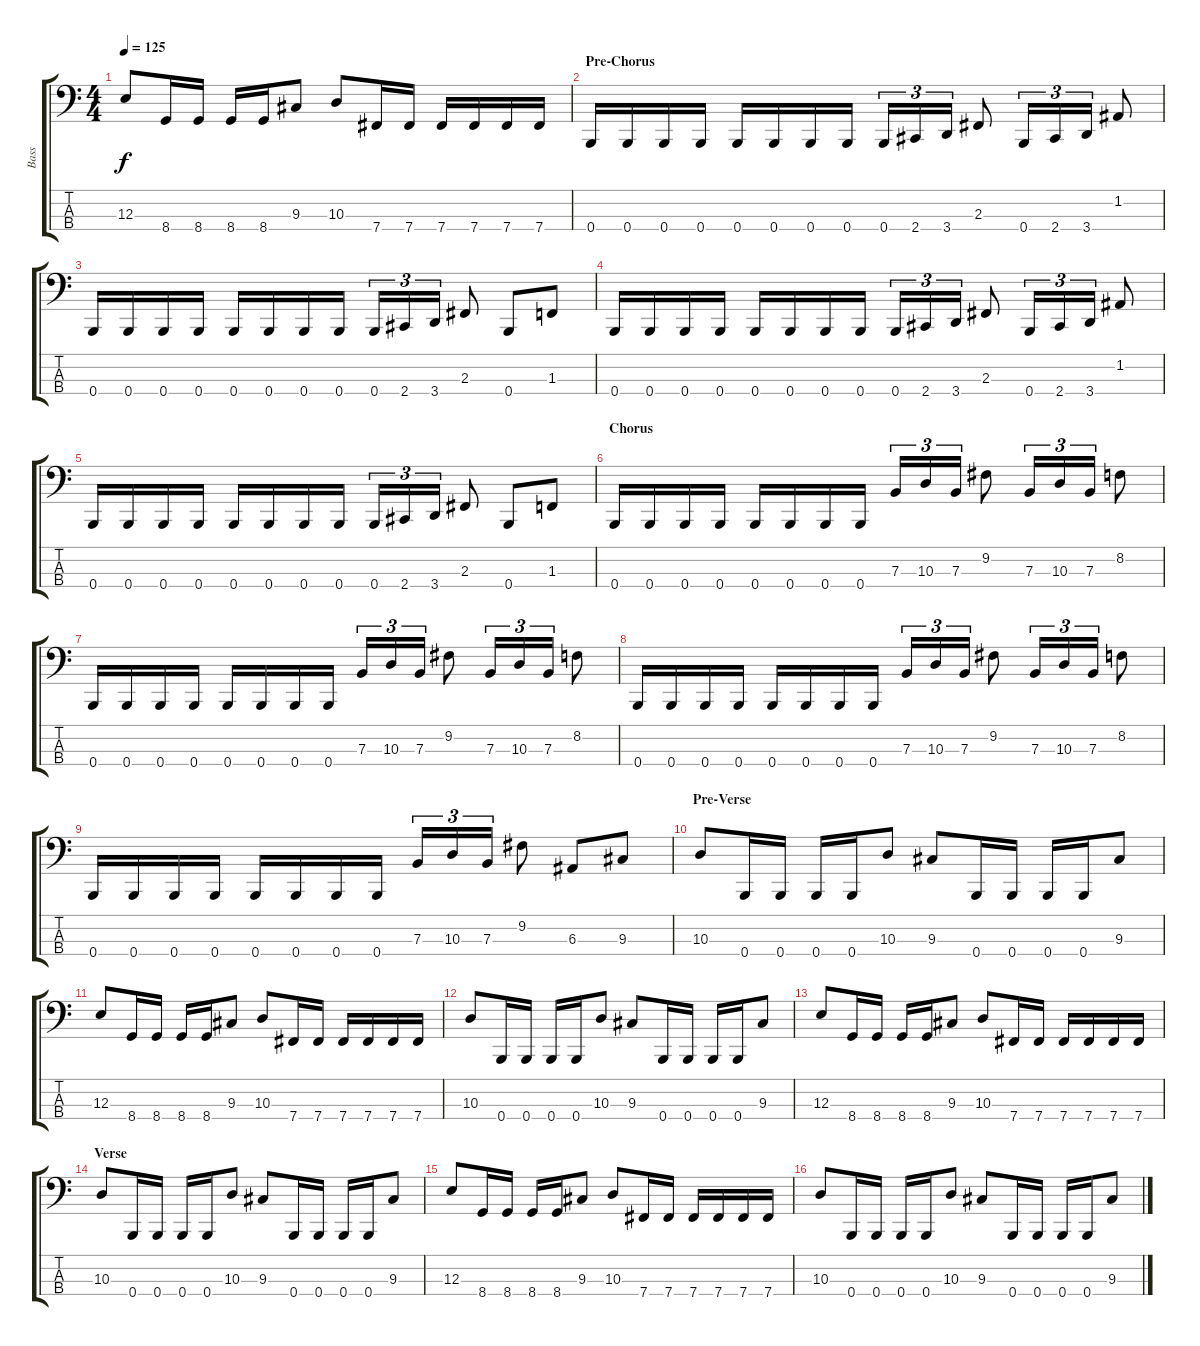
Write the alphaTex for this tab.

\track ("Bass" "Bass") {instrument electricbasspick}
\staff {score tabs}
\tuning (D2 A1 E1 B0) {hide}
\ts (4 4)
\tempo 125
\clef f4
\ks c
12.3.8{dy f} 8.4.16 8.4.16 8.4.16 8.4.16 9.3.8 10.3.8 7.4.16 7.4.16 7.4.16 7.4.16 7.4.16 7.4.16 |
\section ("" "Pre-Chorus")
0.4.16 0.4.16 0.4.16 0.4.16 0.4.16 0.4.16 0.4.16 0.4.16 0.4.16{tu (3 2)} 2.4.16{tu (3 2)} 3.4.16{tu (3 2)} 2.3.8 0.4.16{tu (3 2)} 2.4.16{tu (3 2)} 3.4.16{tu (3 2)} 1.2.8 |
0.4.16 0.4.16 0.4.16 0.4.16 0.4.16 0.4.16 0.4.16 0.4.16 0.4.16{tu (3 2)} 2.4.16{tu (3 2)} 3.4.16{tu (3 2)} 2.3.8 0.4.8 1.3.8 |
0.4.16 0.4.16 0.4.16 0.4.16 0.4.16 0.4.16 0.4.16 0.4.16 0.4.16{tu (3 2)} 2.4.16{tu (3 2)} 3.4.16{tu (3 2)} 2.3.8 0.4.16{tu (3 2)} 2.4.16{tu (3 2)} 3.4.16{tu (3 2)} 1.2.8 |
0.4.16 0.4.16 0.4.16 0.4.16 0.4.16 0.4.16 0.4.16 0.4.16 0.4.16{tu (3 2)} 2.4.16{tu (3 2)} 3.4.16{tu (3 2)} 2.3.8 0.4.8 1.3.8 |
\section ("" "Chorus")
0.4.16 0.4.16 0.4.16 0.4.16 0.4.16 0.4.16 0.4.16 0.4.16 7.3.16{tu (3 2)} 10.3.16{tu (3 2)} 7.3.16{tu (3 2)} 9.2.8 7.3.16{tu (3 2)} 10.3.16{tu (3 2)} 7.3.16{tu (3 2)} 8.2.8 |
0.4.16 0.4.16 0.4.16 0.4.16 0.4.16 0.4.16 0.4.16 0.4.16 7.3.16{tu (3 2)} 10.3.16{tu (3 2)} 7.3.16{tu (3 2)} 9.2.8 7.3.16{tu (3 2)} 10.3.16{tu (3 2)} 7.3.16{tu (3 2)} 8.2.8 |
0.4.16 0.4.16 0.4.16 0.4.16 0.4.16 0.4.16 0.4.16 0.4.16 7.3.16{tu (3 2)} 10.3.16{tu (3 2)} 7.3.16{tu (3 2)} 9.2.8 7.3.16{tu (3 2)} 10.3.16{tu (3 2)} 7.3.16{tu (3 2)} 8.2.8 |
0.4.16 0.4.16 0.4.16 0.4.16 0.4.16 0.4.16 0.4.16 0.4.16 7.3.16{tu (3 2)} 10.3.16{tu (3 2)} 7.3.16{tu (3 2)} 9.2.8 6.3.8 9.3.8 |
\section ("" "Pre-Verse")
10.3.8 0.4.16 0.4.16 0.4.16 0.4.16 10.3.8 9.3.8 0.4.16 0.4.16 0.4.16 0.4.16 9.3.8 |
12.3.8 8.4.16 8.4.16 8.4.16 8.4.16 9.3.8 10.3.8 7.4.16 7.4.16 7.4.16 7.4.16 7.4.16 7.4.16 |
10.3.8 0.4.16 0.4.16 0.4.16 0.4.16 10.3.8 9.3.8 0.4.16 0.4.16 0.4.16 0.4.16 9.3.8 |
12.3.8 8.4.16 8.4.16 8.4.16 8.4.16 9.3.8 10.3.8 7.4.16 7.4.16 7.4.16 7.4.16 7.4.16 7.4.16 |
\section ("" "Verse")
10.3.8 0.4.16 0.4.16 0.4.16 0.4.16 10.3.8 9.3.8 0.4.16 0.4.16 0.4.16 0.4.16 9.3.8 |
12.3.8 8.4.16 8.4.16 8.4.16 8.4.16 9.3.8 10.3.8 7.4.16 7.4.16 7.4.16 7.4.16 7.4.16 7.4.16 |
10.3.8 0.4.16 0.4.16 0.4.16 0.4.16 10.3.8 9.3.8 0.4.16 0.4.16 0.4.16 0.4.16 9.3.8
